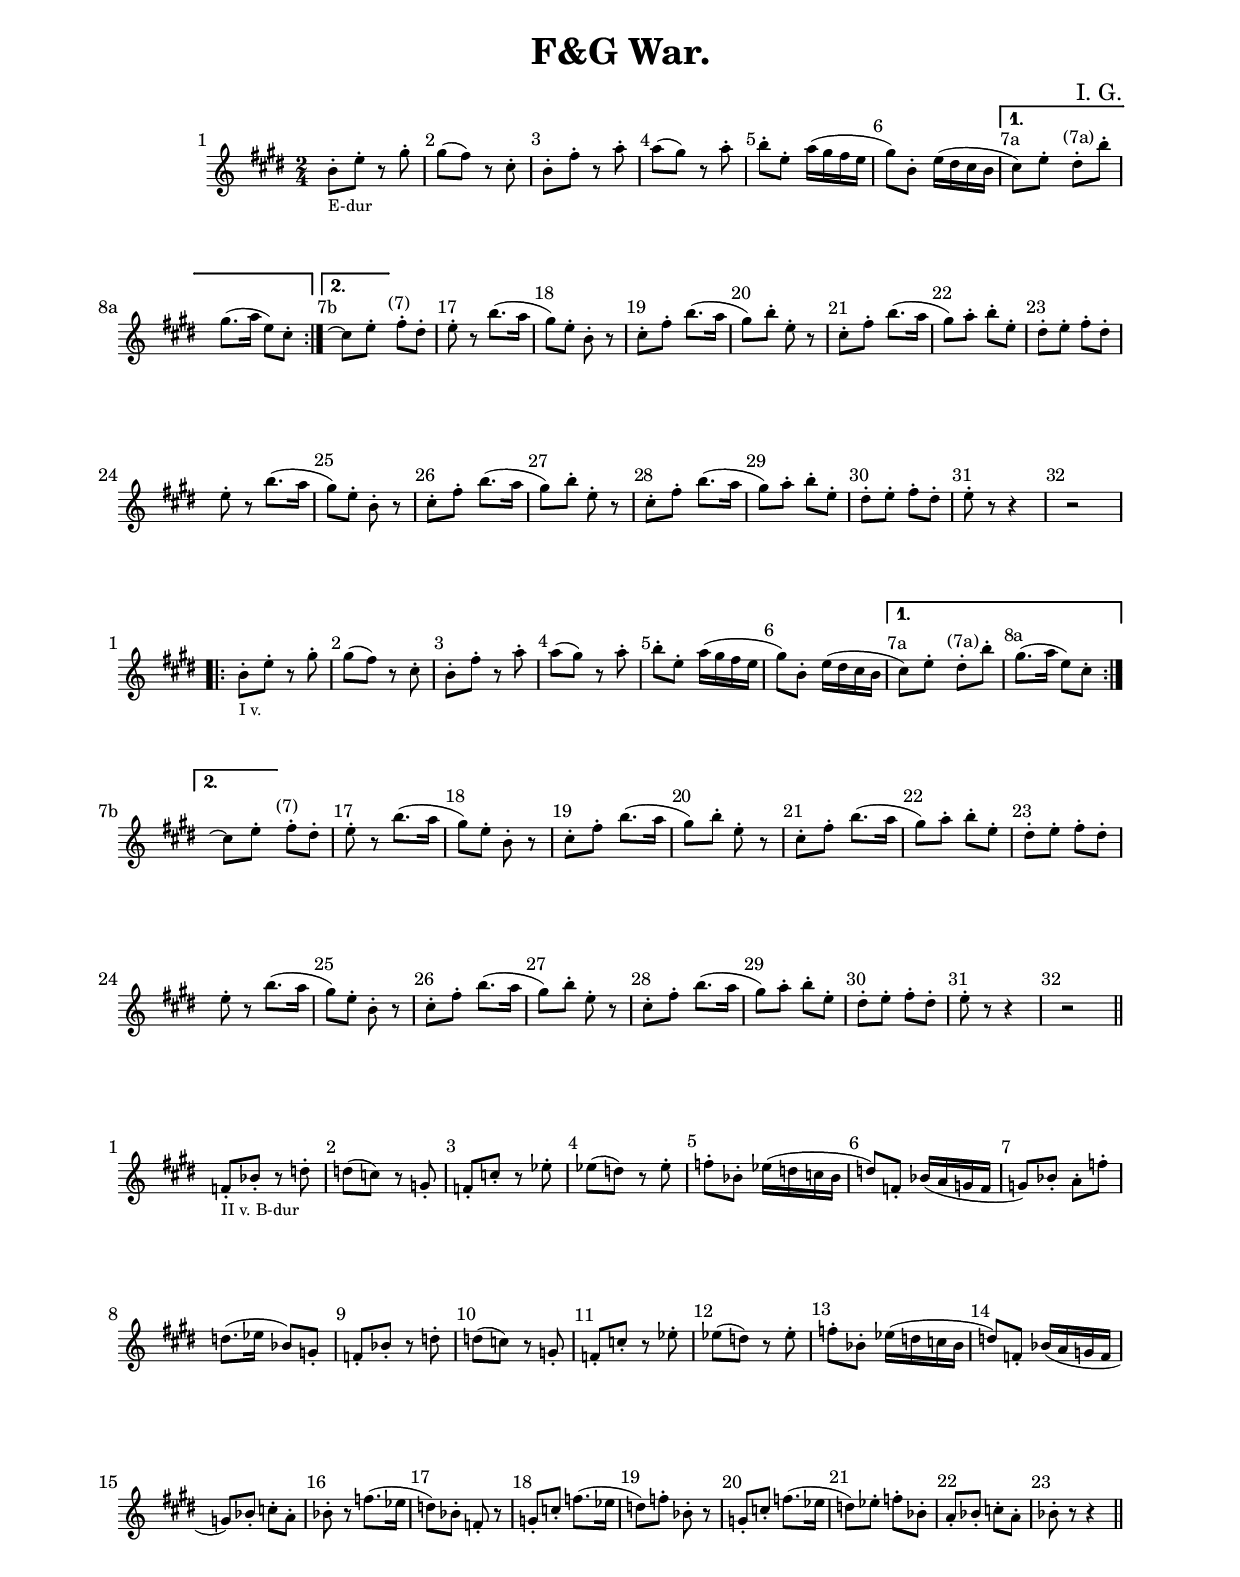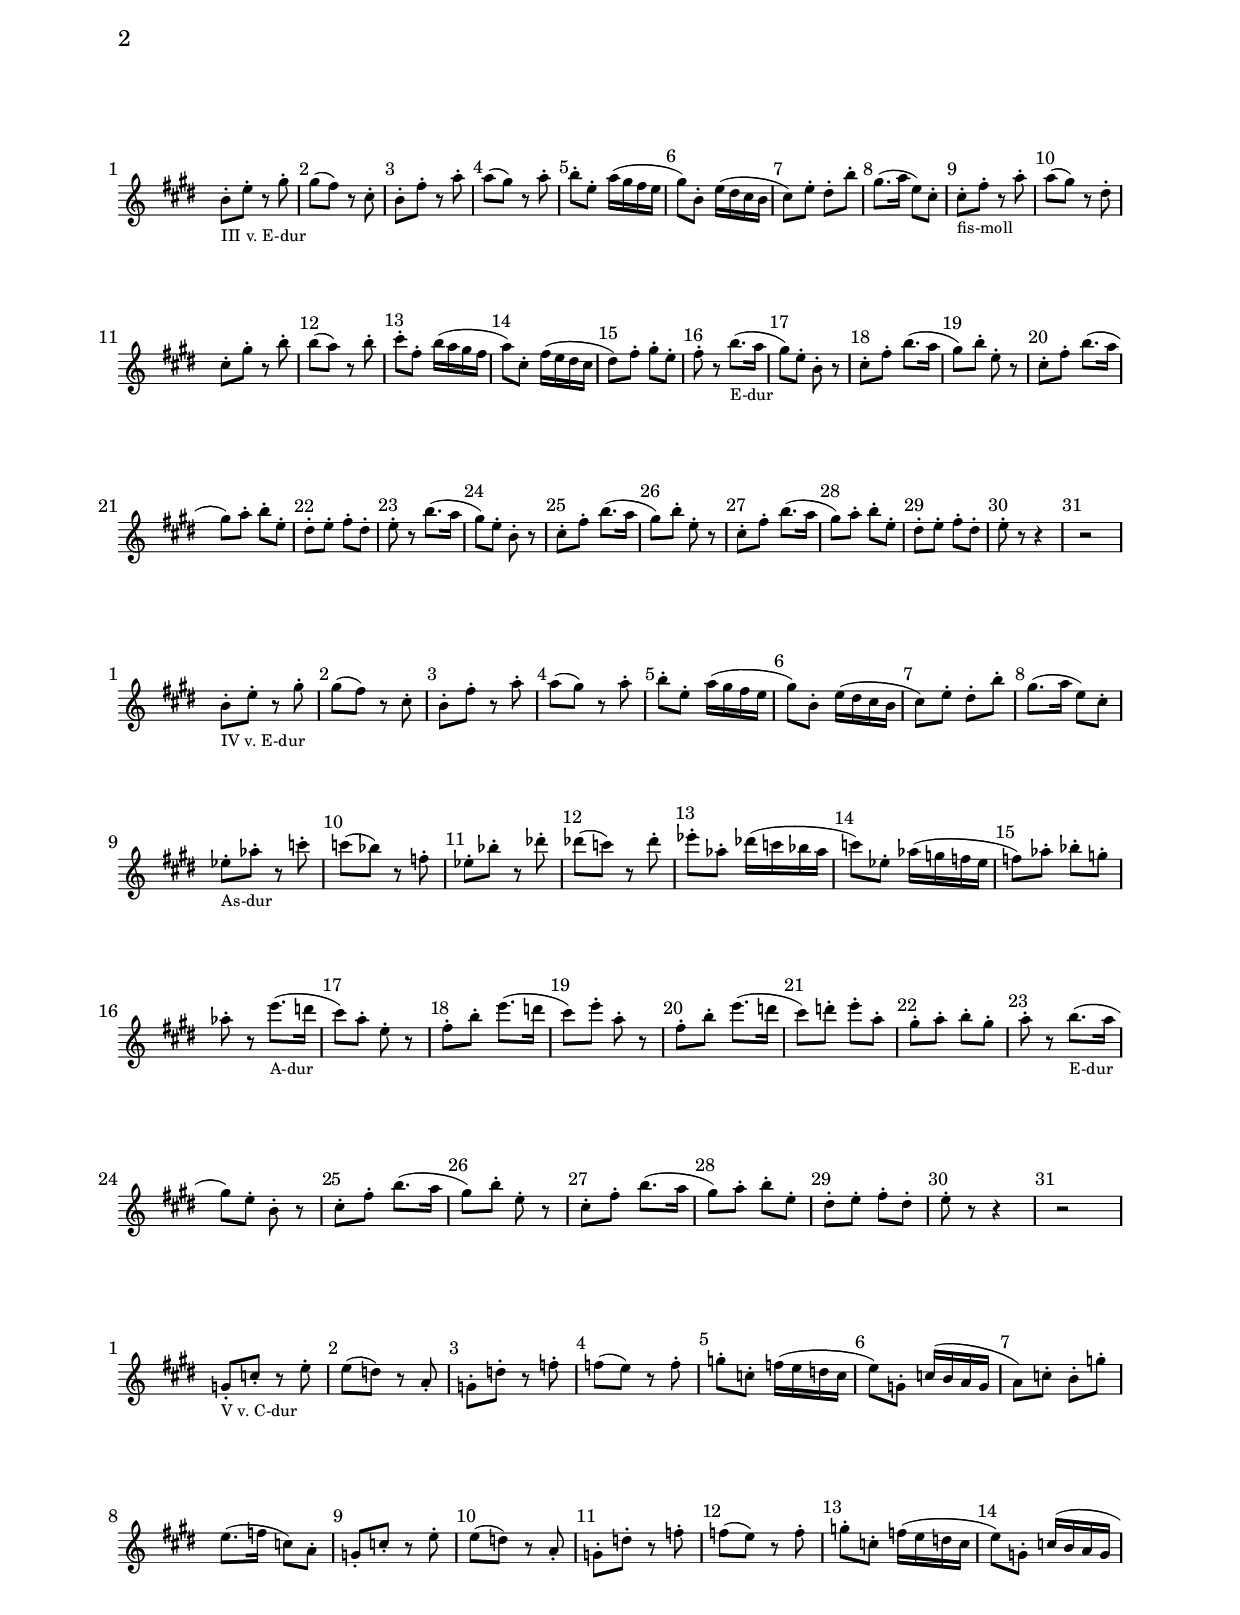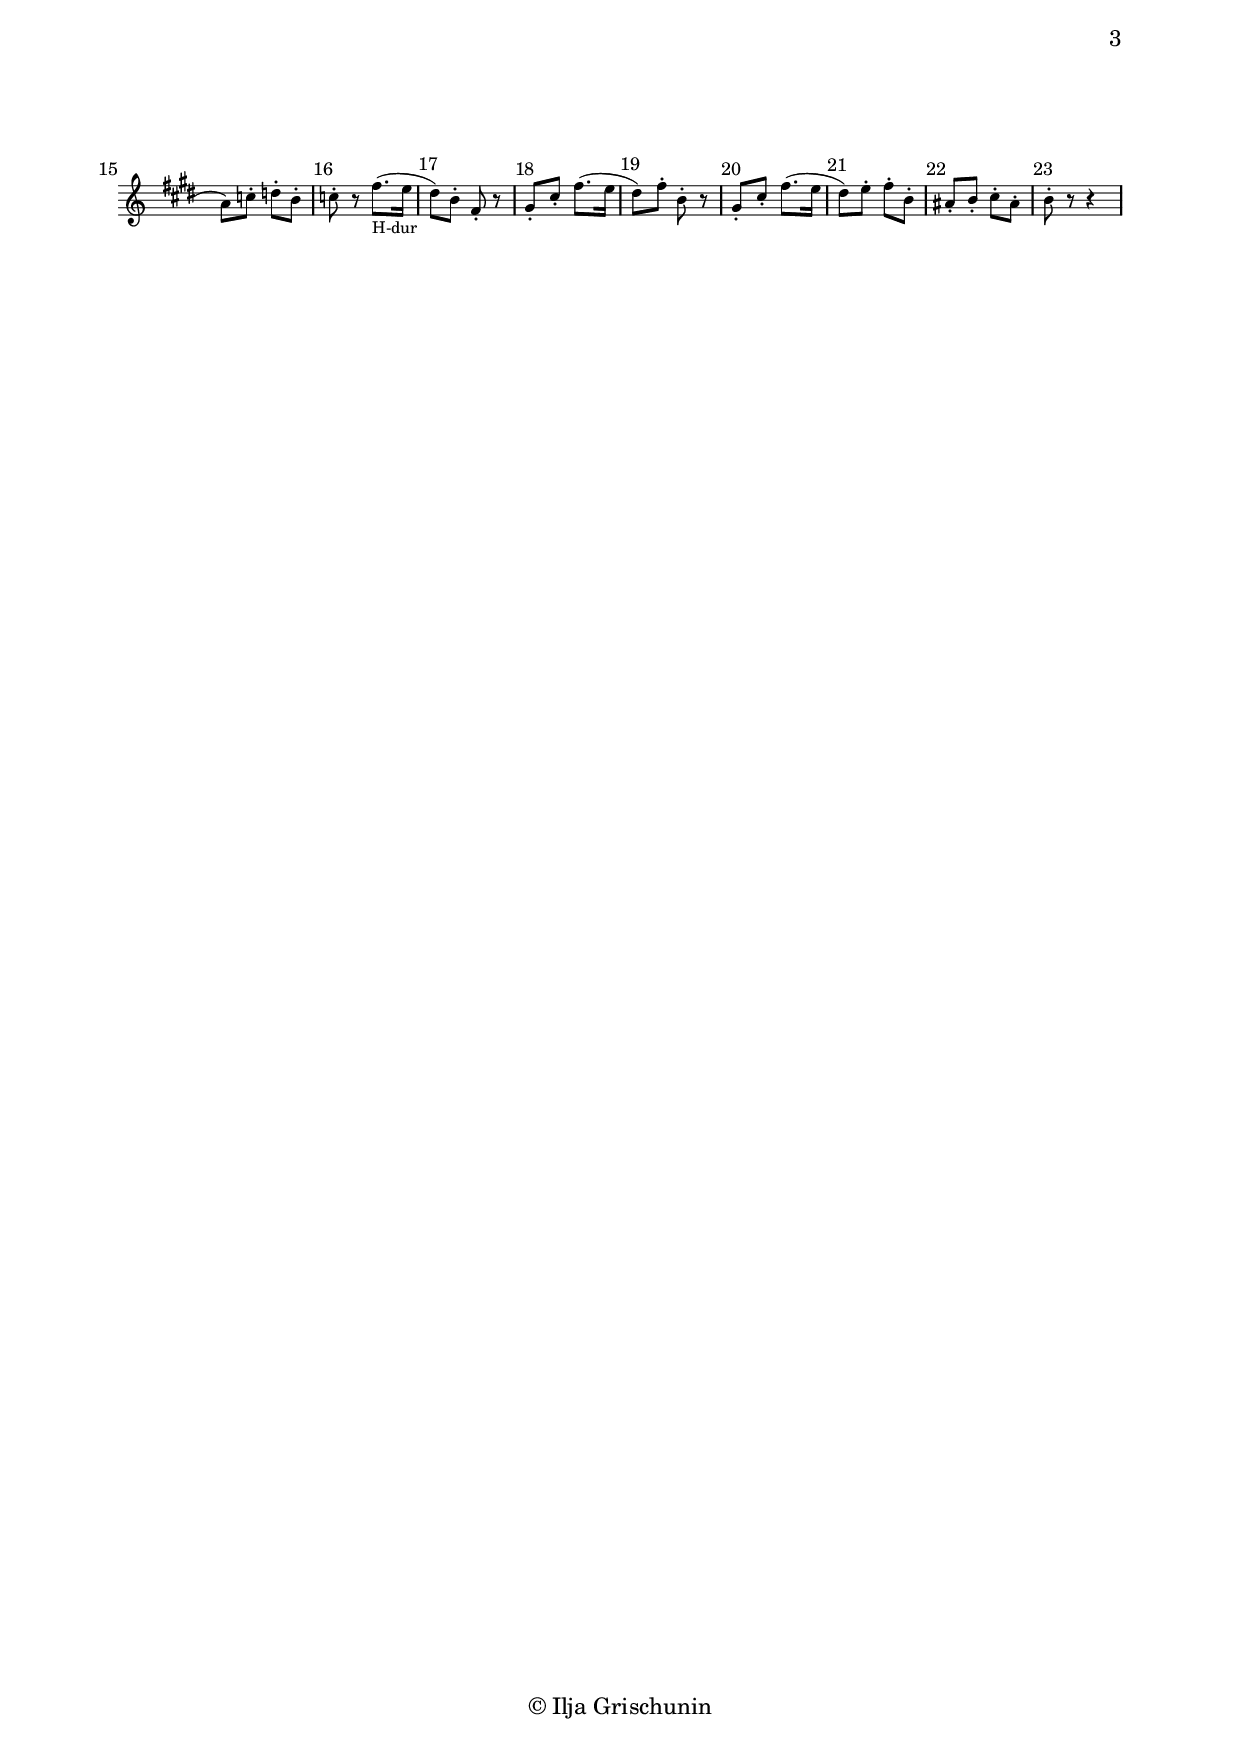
\version "2.19.15"

\language "deutsch"

\header {
  title = "F&G War."
  %instrument = "Flute"
  %meter = "Lustig"
  composer = "I. G."
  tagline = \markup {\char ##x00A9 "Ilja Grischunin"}
}

\paper {
  #(set-paper-size "a4")
  top-system-spacing.basic-distance = #20
  top-markup-spacing.basic-distance = #5
  markup-system-spacing.basic-distance = #8
  system-system-spacing.basic-distance = #18
  last-bottom-spacing.basic-distance = #20
  left-margin = 20
  right-margin = 20
  %two-sided = ##t
  %inner-margin = 25
  %outer-margin = 15
}

\layout {
  \context {
    \Score
    %\override BarNumber.break-visibility = ##(#t #t #t)
    %\remove "Bar_number_engraver"
  }
  \context {
    \Staff \RemoveEmptyStaves
    \override VerticalAxisGroup.remove-first = ##t
  }
}

\version "2.19.15"

\language "deutsch"

diatonicScale = \relative { e' fis gis a h cis dis }

ossia = \relative {
  \override Score.BarNumber.break-visibility = #end-of-line-invisible
  \set Score.alternativeNumberingStyle = #'numbers-with-letters
  \set Score.barNumberVisibility = #all-bar-numbers-visible
  \set Staff.fontSize = #-3
  \override Staff.StaffSymbol.staff-space = #(magstep -3)
  \override Staff.StaffSymbol.thickness = #(magstep -3)
  \clef treble
  \key e \major
  \time 2/4
  %R2*50
  %R2*23
  %R2*31
  \repeat volta 2 {
    h'8-.-"E-dur" e-. r gis-. gis( fis) r cis-. h-. fis'-. r a-. a( gis) r a-.
    h-. e,-. a16( gis fis e gis8) h,-. e16( dis cis h
  }
  \alternative {
    {
      cis8) e-.
      \set Score.repeatCommands = #'((volta #f))
      dis-. h'-. gis8.( a16 e8) cis-.
    }
    {
      cis8\repeatTie e-.
    }
  }
  fis-. dis-.
  \set Score.currentBarNumber = #17
  e-. r
  h'8.( a16 gis8) e-. h-. r cis-. fis-. h8.( a16 gis8) h-. e,-. r
  cis-. fis-. h8.( a16 gis8) a-. h-. e,-. dis-. e-. fis-. dis-. e-. r
  h'8.( a16 gis8) e-. h-. r cis-. fis-. h8.( a16 gis8) h-. e,-. r
  cis-. fis-. h8.( a16 gis8) a-. h-. e,-. dis-. e-. fis-. dis-. e-. r r4
  r2 \break
  \set Score.currentBarNumber = #1
  \override Score.VoltaBracketSpanner.Y-offset = 7
  \repeat volta 2 {
    h8-.-"I v." e-. r gis-. gis( fis) r cis-. h-. fis'-. r a-. a( gis) r a-.
    h-. e,-. a16( gis fis e gis8) h,-. e16( dis cis h
  }
  \alternative{
    {
      cis8) e-.
      \set Score.repeatCommands = #'((volta #f))
      dis-. h'-. gis8.( a16 e8) cis-.
    }
    {
      cis8\repeatTie e-.
    }
  }
  fis-. dis-.
  \set Score.currentBarNumber = #17
  e-. r
  h'8.( a16 gis8) e-. h-. r cis-. fis-. h8.( a16 gis8) h-. e,-. r
  cis-. fis-. h8.( a16 gis8) a-. h-. e,-. dis-. e-. fis-. dis-. e-. r
  h'8.( a16 gis8) e-. h-. r cis-. fis-. h8.( a16 gis8) h-. e,-. r
  cis-. fis-. h8.( a16 gis8) a-. h-. e,-. dis-. e-. fis-. dis-. e-. r r4
  r2
  \bar "||"
  \tag #'Ossia {
    \break
  }
%%%%%%%%%%%%%%%%%%%%%%%%%%%%%%
  \set Score.currentBarNumber = #1
  \transpose e b, {
    \relative {
      h'8-.-"II v. B-dur" e-. r gis-. gis( fis) r cis-. h-. fis'-. r a-. a( gis) r a-.
      h-. e,-. a16( gis fis e gis8) h,-. e16( dis cis h
      cis8) e-. dis-. h'-. gis8.( a16 e8) cis-.
      h8-. e-. r gis-. gis( fis) r cis-. h-. fis'-. r a-. a( gis) r a-.
      h-. e,-. a16( gis fis e gis8) h,-. e16( dis cis h
      cis8) e-. fis-. dis-. e-. r
      h'8.( a16 gis8) e-. h-. r cis-. fis-. h8.( a16 gis8) h-. e,-. r
      cis-. fis-. h8.( a16 gis8) a-. h-. e,-. dis-. e-. fis-. dis-. e-. r r4
    }
  }
  \tag #'Ossia {
    \pageBreak
  }
  \bar "||"
  \set Score.currentBarNumber = #1
%%%%%%%%%%%%%%%%%%%%%%%%%%%%%%
  h8-.-"III v. E-dur" e-. r gis-. gis( fis) r cis-. h-. fis'-. r a-. a( gis) r a-.
  h-. e,-. a16( gis fis e gis8) h,-. e16( dis cis h
  cis8) e-. dis-. h'-. gis8.( a16 e8) cis-.
  \modalTranspose e fis \diatonicScale {
    \relative {
      h'8-.-"fis-moll" e-. r gis-. gis( fis) r cis-. h-. fis'-. r a-. a( gis) r a-.
      h-. e,-. a16( gis fis e gis8) h,-. e16( dis cis h
      cis8) e-. fis-. dis-. e-. r
    }
  }
  h'8.(-"E-dur" a16 gis8) e-. h-. r cis-. fis-. h8.( a16 gis8) h-. e,-. r
  cis-. fis-. h8.( a16 gis8) a-. h-. e,-. dis-. e-. fis-. dis-. e-. r
  h'8.( a16 gis8) e-. h-. r cis-. fis-. h8.( a16 gis8) h-. e,-. r
  cis-. fis-. h8.( a16 gis8) a-. h-. e,-. dis-. e-. fis-. dis-. e-. r r4 r2
  \tag #'Ossia {
    \break
  }
%%%%%%%%%%%%%%%%%%%%%%%%%%%%%%
  %%{
  \set Score.currentBarNumber = #1
  h8-.-"IV v. E-dur" e-. r gis-. gis( fis) r cis-. h-. fis'-. r a-. a( gis) r a-.
  h-. e,-. a16( gis fis e gis8) h,-. e16( dis cis h
  cis8) e-. dis-. h'-. gis8.( a16 e8) cis-.
  \tag #'Ossia {
    \break
  }
  \transpose e as {
    \relative {
      h'8-.-"As-dur" e-. r gis-. gis( fis) r cis-. h-. fis'-. r a-. a( gis) r a-.
      h-. e,-. a16( gis fis e gis8) h,-. e16( dis cis h
      cis8) e-. fis-. dis-. e-. r
    }
  }
  %%}
  %R2*15 r4
  \transpose e a {
    \relative {
      h''8.(-"A-dur" a16 gis8) e-. h-. r cis-. fis-. h8.( a16 gis8) h-. e,-. r
      cis-. fis-. h8.( a16 gis8) a-. h-. e,-. dis-. e-. fis-. dis-. e-. r

    }
  }
  h'8.(-"E-dur" a16 gis8) e-. h-. r cis-. fis-. h8.( a16 gis8) h-. e,-. r
  cis-. fis-. h8.( a16 gis8) a-. h-. e,-. dis-. e-. fis-. dis-. e-.
  r r4 r2
  \tag #'Ossia {
    \break
  }
  \set Score.currentBarNumber = #1
  \transpose e c {
    \relative {
      h'8-.-"V v. C-dur" e-. r gis-. gis( fis) r cis-. h-. fis'-. r a-. a( gis) r a-.
      h-. e,-. a16( gis fis e gis8) h,-. e16( dis cis h
      cis8) e-. dis-. h'-. gis8.( a16 e8) cis-.
      h8-. e-. r gis-. gis( fis) r cis-. h-. fis'-. r a-. a( gis) r a-.
      h-. e,-. a16( gis fis e gis8) h,-. e16( dis cis h
      cis8) e-. fis-. dis-. e-. r
    }
  }
  \transpose e h {
    \relative {
      h'8.(-"H-dur" a16 gis8) e-. h-. r cis-. fis-. h8.( a16 gis8) h-. e,-. r
      cis-. fis-. h8.( a16 gis8) a-. h-. e,-. dis-. e-. fis-. dis-. e-. r r4
    }
  }
}


\score {
  
  \new Staff \ossia
  
}